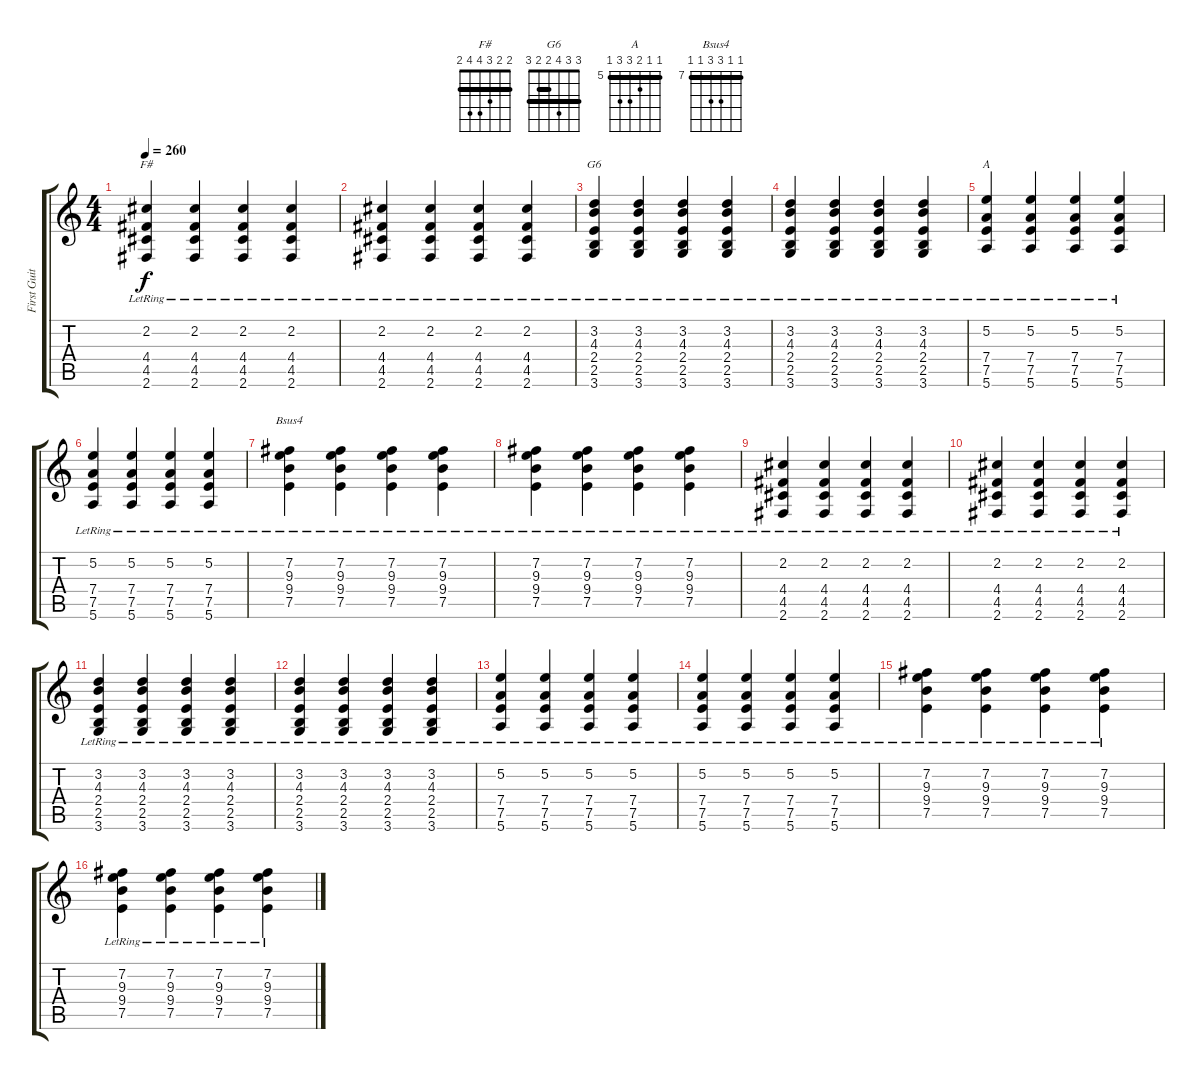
\track ("First Guitar - Berry" "First Guit") {instrument electricguitarclean}
\staff {score tabs}
\tuning (E4 B3 G3 D3 A2 E2) {hide}
\chord ("F#" 2 2 3 4 4 2) {barre 2}
\chord ("G6" 3 3 4 2 2 3) {barre (2 3)}
\chord ("A" 5 5 6 7 7 5) {firstfret 5 barre 5}
\chord ("Bsus4" 7 7 9 9 7 7) {firstfret 7 barre 7}
\ts (4 4)
\tempo 260
\clef g2
\ks c
(2.2{lr} 4.4{lr} 4.5{lr} 2.6{lr}).4{ch "F#" dy f} (2.2{lr} 4.4{lr} 4.5{lr} 2.6{lr}).4 (2.2{lr} 4.4{lr} 4.5{lr} 2.6{lr}).4 (2.2{lr} 4.4{lr} 4.5{lr} 2.6{lr}).4 |
(2.2{lr} 4.4{lr} 4.5{lr} 2.6{lr}).4 (2.2{lr} 4.4{lr} 4.5{lr} 2.6{lr}).4 (2.2{lr} 4.4{lr} 4.5{lr} 2.6{lr}).4 (2.2{lr} 4.4{lr} 4.5{lr} 2.6{lr}).4 |
(3.2{lr} 4.3{lr} 2.4{lr} 2.5{lr} 3.6{lr}).4{ch "G6"} (3.2{lr} 4.3{lr} 2.4{lr} 2.5{lr} 3.6{lr}).4 (3.2{lr} 4.3{lr} 2.4{lr} 2.5{lr} 3.6{lr}).4 (3.2{lr} 4.3{lr} 2.4{lr} 2.5{lr} 3.6{lr}).4 |
(3.2{lr} 4.3{lr} 2.4{lr} 2.5{lr} 3.6{lr}).4 (3.2{lr} 4.3{lr} 2.4{lr} 2.5{lr} 3.6{lr}).4 (3.2{lr} 4.3{lr} 2.4{lr} 2.5{lr} 3.6{lr}).4 (3.2{lr} 4.3{lr} 2.4{lr} 2.5{lr} 3.6{lr}).4 |
(5.2{lr} 7.4{lr} 7.5{lr} 5.6{lr}).4{ch "A"} (5.2{lr} 7.4{lr} 7.5{lr} 5.6{lr}).4 (5.2{lr} 7.4{lr} 7.5{lr} 5.6{lr}).4 (5.2{lr} 7.4{lr} 7.5{lr} 5.6{lr}).4 |
(5.2{lr} 7.4{lr} 7.5{lr} 5.6{lr}).4 (5.2{lr} 7.4{lr} 7.5{lr} 5.6{lr}).4 (5.2{lr} 7.4{lr} 7.5{lr} 5.6{lr}).4 (5.2{lr} 7.4{lr} 7.5{lr} 5.6{lr}).4 |
(7.2{lr} 9.3{lr} 9.4{lr} 7.5{lr}).4{ch "Bsus4"} (7.2{lr} 9.3{lr} 9.4{lr} 7.5{lr}).4 (7.2{lr} 9.3{lr} 9.4{lr} 7.5{lr}).4 (7.2{lr} 9.3{lr} 9.4{lr} 7.5{lr}).4 |
(7.2{lr} 9.3{lr} 9.4{lr} 7.5{lr}).4 (7.2{lr} 9.3{lr} 9.4{lr} 7.5{lr}).4 (7.2{lr} 9.3{lr} 9.4{lr} 7.5{lr}).4 (7.2{lr} 9.3{lr} 9.4{lr} 7.5{lr}).4 |
(2.2{lr} 4.4{lr} 4.5{lr} 2.6{lr}).4 (2.2{lr} 4.4{lr} 4.5{lr} 2.6{lr}).4 (2.2{lr} 4.4{lr} 4.5{lr} 2.6{lr}).4 (2.2{lr} 4.4{lr} 4.5{lr} 2.6{lr}).4 |
(2.2{lr} 4.4{lr} 4.5{lr} 2.6{lr}).4 (2.2{lr} 4.4{lr} 4.5{lr} 2.6{lr}).4 (2.2{lr} 4.4{lr} 4.5{lr} 2.6{lr}).4 (2.2{lr} 4.4{lr} 4.5{lr} 2.6{lr}).4 |
(3.2{lr} 4.3{lr} 2.4{lr} 2.5{lr} 3.6{lr}).4 (3.2{lr} 4.3{lr} 2.4{lr} 2.5{lr} 3.6{lr}).4 (3.2{lr} 4.3{lr} 2.4{lr} 2.5{lr} 3.6{lr}).4 (3.2{lr} 4.3{lr} 2.4{lr} 2.5{lr} 3.6{lr}).4 |
(3.2{lr} 4.3{lr} 2.4{lr} 2.5{lr} 3.6{lr}).4 (3.2{lr} 4.3{lr} 2.4{lr} 2.5{lr} 3.6{lr}).4 (3.2{lr} 4.3{lr} 2.4{lr} 2.5{lr} 3.6{lr}).4 (3.2{lr} 4.3{lr} 2.4{lr} 2.5{lr} 3.6{lr}).4 |
(5.2{lr} 7.4{lr} 7.5{lr} 5.6{lr}).4 (5.2{lr} 7.4{lr} 7.5{lr} 5.6{lr}).4 (5.2{lr} 7.4{lr} 7.5{lr} 5.6{lr}).4 (5.2{lr} 7.4{lr} 7.5{lr} 5.6{lr}).4 |
(5.2{lr} 7.4{lr} 7.5{lr} 5.6{lr}).4 (5.2{lr} 7.4{lr} 7.5{lr} 5.6{lr}).4 (5.2{lr} 7.4{lr} 7.5{lr} 5.6{lr}).4 (5.2{lr} 7.4{lr} 7.5{lr} 5.6{lr}).4 |
(7.2{lr} 9.3{lr} 9.4{lr} 7.5{lr}).4 (7.2{lr} 9.3{lr} 9.4{lr} 7.5{lr}).4 (7.2{lr} 9.3{lr} 9.4{lr} 7.5{lr}).4 (7.2{lr} 9.3{lr} 9.4{lr} 7.5{lr}).4 |
(7.2{lr} 9.3{lr} 9.4{lr} 7.5{lr}).4 (7.2{lr} 9.3{lr} 9.4{lr} 7.5{lr}).4 (7.2{lr} 9.3{lr} 9.4{lr} 7.5{lr}).4 (7.2{lr} 9.3{lr} 9.4{lr} 7.5{lr}).4
